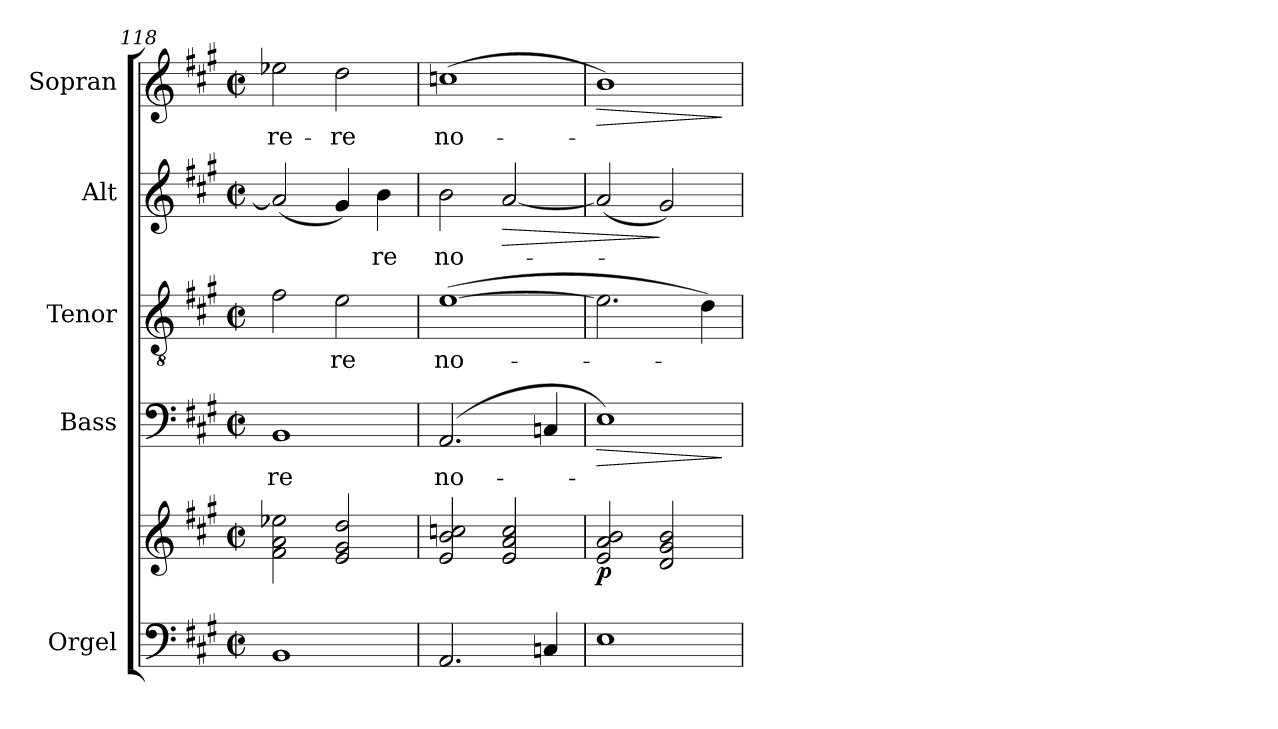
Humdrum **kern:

**kern	**kern	**dynam	**kern	**text	**dynam	**kern	**text	**kern	**text	**dynam	**kern	**text	**dynam
*part5	*part5	*part5	*part4	*part4	*part4	*part3	*part3	*part2	*part2	*part2	*part1	*part1	*part1
*staff6	*staff5	*staff5/6	*staff4	*staff4	*staff4	*staff3	*staff3	*staff2	*staff2	*staff2	*staff1	*staff1	*staff1
*I"Orgel	*	*	*I"Bass	*	*	*I"Tenor	*	*I"Alt	*	*	*I"Sopran	*	*
*I'Org.	*	*	*I'B.	*	*	*I'T.	*	*I'A.	*	*	*I'S.	*	*
*clefF4	*clefG2	*	*clefF4	*	*	*clefGv2	*	*clefG2	*	*	*clefG2	*	*
*k[f#c#g#]	*k[f#c#g#]	*	*k[f#c#g#]	*	*	*k[f#c#g#]	*	*k[f#c#g#]	*	*	*k[f#c#g#]	*	*
*A:	*A:	*	*A:	*	*	*A:	*	*A:	*	*	*A:	*	*
*M2/2	*M2/2	*	*M2/2	*	*	*M2/2	*	*M2/2	*	*	*M2/2	*	*
*met(c|)	*met(c|)	*	*met(c|)	*	*	*met(c|)	*	*met(c|)	*	*	*met(c|)	*	*
=118	=118	=118	=118	=118	=118	=118	=118	=118	=118	=118	=118	=118	=118
!	!	!	!	!LO:LY:b	!	!	!	!	!	!	!	!LO:LY:b	!
1BB	2f#\ 2a\ 2ee-X\	.	1BB	-re	.	2f#\	.	(<2a/]	.	.	2ee-X\	-re-	.
!	!	!	!	!	!	!	!LO:LY:b	!	!	!	!	!LO:LY:b	!
.	2e/ 2g#/ 2dd/	.	.	.	.	2e\	-re	4g#/)	.	.	2dd\	-re	.
!	!	!	!	!	!	!	!	!	!LO:LY:b	!	!	!	!
.	.	.	.	.	.	.	.	4b\	-re	.	.	.	.
=119	=119	=119	=119	=119	=119	=119	=119	=119	=119	=119	=119	=119	=119
!	!	!	!	!LO:LY:b	!	!	!LO:LY:b	!	!LO:LY:b	!	!	!LO:LY:b	!
2.AA/	2e/ 2b/ 2ccn/	.	(2.AA/	no-	.	(>[1e	no-	2b\	no-	.	(>1ccn	no-	.
!	!	!	!	!	!	!	!	!	!	!LO:HP:b	!	!	!
.	2e/ 2a/ 2cc/	.	.	.	.	.	.	[2a/	.	>	.	.	.
4Cn/	.	.	4Cn/	.	.	.	.	.	.	.	.	.	.
=120	=120	=120	=120	=120	=120	=120	=120	=120	=120	=120	=120	=120	=120
!	!	!LO:DY:b	!	!	!LO:HP:b	!	!	!	!	!	!	!	!LO:HP:b
1E	2e/ 2a/ 2b/	p	1E)	.	>	2.e\]	.	(<2a/]	.	.	1b)	.	>
.	2d/ 2g#/ 2b/	.	.	.	.	.	.	2g#/)	.	]	.	.	.
.	.	.	.	.	.	4d\)	.	.	.	.	.	.	.
.	.	.	.	.	]	.	.	.	.	.	.	.	]
=	=	=	=	=	=	=	=	=	=	=	=	=	=
*-	*-	*-	*-	*-	*-	*-	*-	*-	*-	*-	*-	*-	*-
